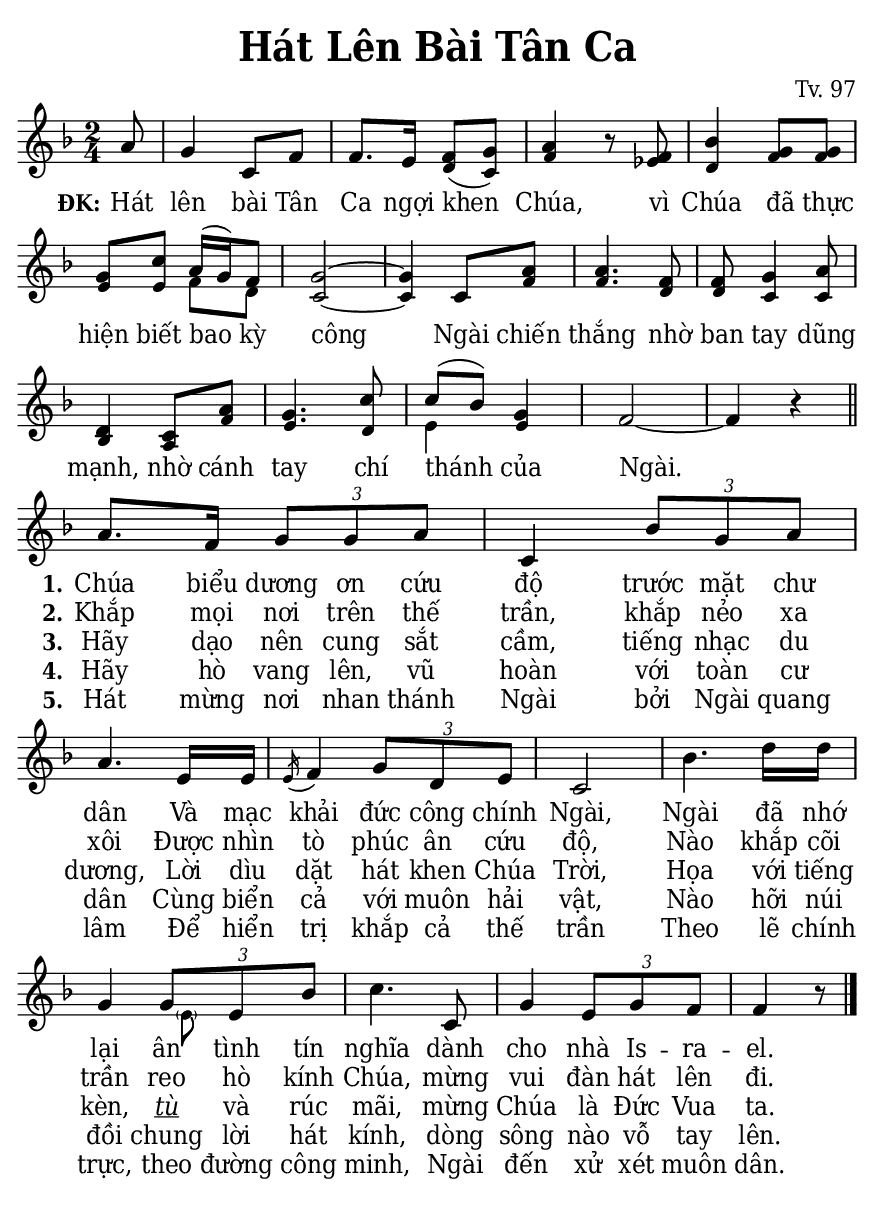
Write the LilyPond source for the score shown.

% Cài đặt chung\
\version "2.22.1"
\include "english.ly"

\header {
  title = \markup { \fontsize #1 "Hát Lên Bài Tân Ca" }
  composer = "Tv. 97"
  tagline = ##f
}

% Nhạc phiên khúc
nhacPhienKhucSop = \relative c'' {
  \partial 8 a8 |
  g4 c,8 f |
  f8. e16 f8 (g) |
  a4 r8 f |
  bf4 g8 g |
  g c a16 (g) f8 |
  g2 ~ |
  g4 c,8 a' |
  a4. f8 |
  f g4 a8 |
  d,4 c8 a' |
  g4. c8 |
  c (bf) g4 |
  f2 ~ |
  f4 r \bar "||" \break
  
  a8. f16 \tuplet 3/2 { g8 g a } |
  c,4 \tuplet 3/2 { bf'8 g a } |
  a4. e16 e |
  \slashedGrace { e16 ( } f4) \tuplet 3/2 { g8 d e } |
  c2 |
  bf'4. d16 d |
  g,4 \tuplet 3/2 {
  <<
    {
      \voiceOne
      g8
    }
    \new Voice = "splitpart" {
      \voiceTwo
      \once \override NoteColumn.force-hshift = #2
      \tweak font-size #-2
      \parenthesize
      e
    }
  >>
  \oneVoice
  e bf' } |
  c4. c,8 |
  g'4 \tuplet 3/2 { e8 g f } |
  f4 r8 \bar "|."
}

nhacPhienKhucAlto = \relative c'' {
  a8 |
  g4 c,8 f |
  f8. e16 d8 (c) |
  f4 r8 ef |
  d4 f8 f |
  e e f [d] |
  c2 ~ |
  c4 c8 f |
  f4. d8 |
  d c4 c8 |
  bf4 a8 f' |
  e4. d8 |
  e4 e |
  f2 ~ |
  f4 r
}

% Lời phiên khúc
loiPhienKhucSop = \lyrics {
  \set stanza = "ĐK:"
  Hát lên bài Tân Ca ngợi khen Chúa,
  vì Chúa đã thực hiện biết bao kỳ công
  Ngài chiến thắng nhờ ban tay dũng mạnh,
  nhờ cánh tay chí thánh của Ngài.
  <<
    {
      \set stanza = "1."
      Chúa biểu dương ơn cứu độ trước mặt chư dân
      Và mạc khải đức công chính Ngài,
      Ngài đã nhớ lại ân tình tín nghĩa
      dành cho nhà Is -- ra -- el.
    }
    \new Lyrics {
	    \set associatedVoice = "beSop"
	    \set stanza = "2."
	    Khắp mọi nơi trên thế trần,
	    khắp nẻo xa xôi
	    Được nhìn tò phúc ân cứu độ,
	    Nào khắp cõi trần reo hò kính Chúa,
	    mừng vui đàn hát lên đi.
    }
    \new Lyrics {
	    \set associatedVoice = "beSop"
	    \set stanza = "3."
	    Hãy dạo nên cung sắt cầm,
	    tiếng nhạc du dương,
	    Lời dìu dặt hát khen Chúa Trời,
	    Họa với tiếng kèn,
	    \markup { \italic \underline "tù" }
	    và rúc mãi,
	    mừng Chúa là Đức Vua ta.
    }
    \new Lyrics {
	    \set associatedVoice = "beSop"
	    \set stanza = "4."
	    Hãy hò vang lên, vũ hoàn với toàn cư dân
	    Cùng biển cả với muôn hải vật,
	    Nào hỡi núi đồi chung lời hát kính,
	    dòng sông nào vỗ tay lên.
    }
    \new Lyrics {
	    \set associatedVoice = "beSop"
	    \set stanza = "5."
	    Hát mừng nơi nhan thánh Ngài
	    bởi Ngài quang lâm
	    Để hiển trị khắp cả thế trần
	    Theo lẽ chính trực,
	    theo đường công minh,
	    Ngài đến xử xét muôn dân.
    }
  >>
}

% Dàn trang
\paper {
  #(set-paper-size "a5")
  top-margin = 3\mm
  bottom-margin = 3\mm
  left-margin = 3\mm
  right-margin = 3\mm
  indent = #0
  #(define fonts
	 (make-pango-font-tree "Deja Vu Serif Condensed"
	 		       "Deja Vu Serif Condensed"
			       "Deja Vu Serif Condensed"
			       (/ 20 20)))
  print-page-number = ##f
  page-count = #1
}

TongNhip = {
  \key f \major \time 2/4
  \set Timing.beamExceptions = #'()
  \set Timing.baseMoment = #(ly:make-moment 1/4)
}

% Đổi kích thước nốt cho bè phụ
notBePhu =
#(define-music-function (font-size music) (number? ly:music?)
   (for-some-music
     (lambda (m)
       (if (music-is-of-type? m 'rhythmic-event)
           (begin
             (set! (ly:music-property m 'tweaks)
                   (cons `(font-size . ,font-size)
                         (ly:music-property m 'tweaks)))
             #t)
           #f))
     music)
   music)

\score {
  \new ChoirStaff <<
    \new Staff \with {
        \consists "Merge_rests_engraver"
        printPartCombineTexts = ##f
      }
      <<
      \new Voice \TongNhip \partCombine 
        \nhacPhienKhucSop
        \notBePhu -1 { \nhacPhienKhucAlto }
      \new NullVoice = beSop \nhacPhienKhucSop
      \new Lyrics \lyricsto beSop \loiPhienKhucSop
      >>
  >>
  \layout {
    \override Lyrics.LyricSpace.minimum-distance = #0.7
    \override Score.BarNumber.break-visibility = ##(#f #f #f)
    \override Score.SpacingSpanner.uniform-stretching = ##t
  } 
}
